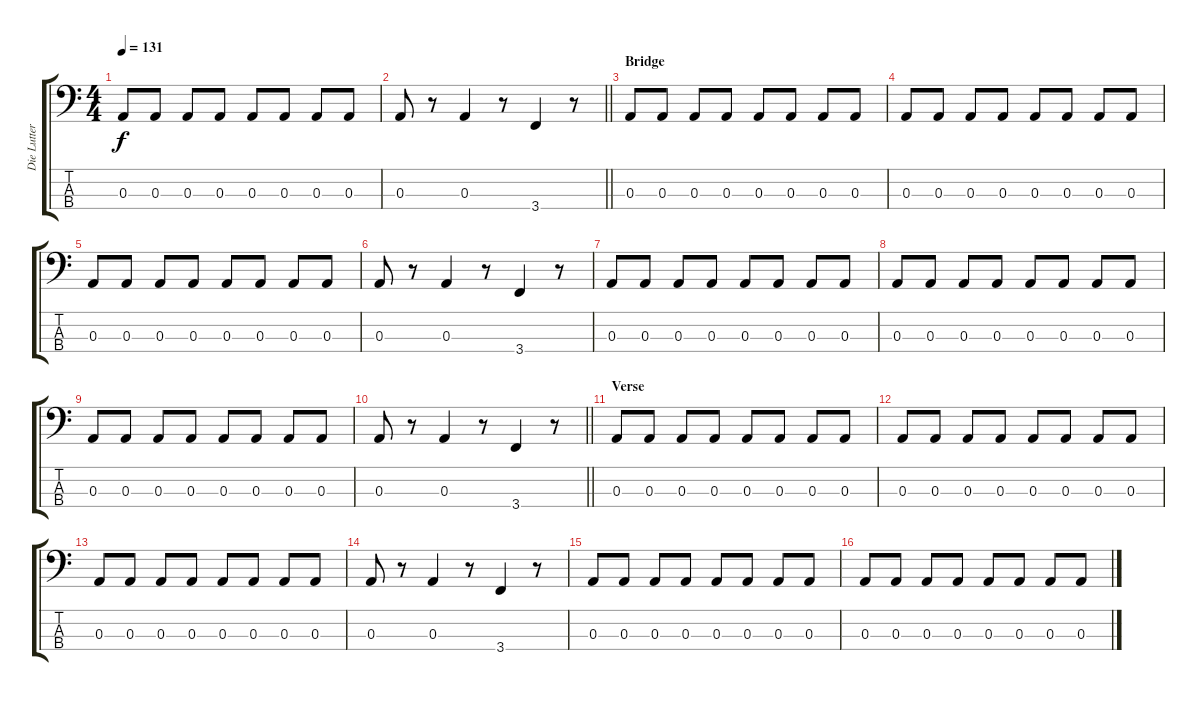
\track ("Die Lutter" "Die Lutter") {instrument electricbasspick}
\staff {score tabs}
\tuning (G2 D2 A1 D1) {hide}
\ts (4 4)
\tempo 131
\clef f4
\ks c
0.3.8{dy f} 0.3.8 0.3.8 0.3.8 0.3.8 0.3.8 0.3.8 0.3.8 |
\barLineRight lightlight
0.3.8 r.8 0.3.4 r.8 3.4.4 r.8 |
\section ("" "Bridge")
0.3.8 0.3.8 0.3.8 0.3.8 0.3.8 0.3.8 0.3.8 0.3.8 |
0.3.8 0.3.8 0.3.8 0.3.8 0.3.8 0.3.8 0.3.8 0.3.8 |
0.3.8 0.3.8 0.3.8 0.3.8 0.3.8 0.3.8 0.3.8 0.3.8 |
0.3.8 r.8 0.3.4 r.8 3.4.4 r.8 |
0.3.8 0.3.8 0.3.8 0.3.8 0.3.8 0.3.8 0.3.8 0.3.8 |
0.3.8 0.3.8 0.3.8 0.3.8 0.3.8 0.3.8 0.3.8 0.3.8 |
0.3.8 0.3.8 0.3.8 0.3.8 0.3.8 0.3.8 0.3.8 0.3.8 |
\barLineRight lightlight
0.3.8 r.8 0.3.4 r.8 3.4.4 r.8 |
\section ("" "Verse")
0.3.8 0.3.8 0.3.8 0.3.8 0.3.8 0.3.8 0.3.8 0.3.8 |
0.3.8 0.3.8 0.3.8 0.3.8 0.3.8 0.3.8 0.3.8 0.3.8 |
0.3.8 0.3.8 0.3.8 0.3.8 0.3.8 0.3.8 0.3.8 0.3.8 |
0.3.8 r.8 0.3.4 r.8 3.4.4 r.8 |
0.3.8 0.3.8 0.3.8 0.3.8 0.3.8 0.3.8 0.3.8 0.3.8 |
0.3.8 0.3.8 0.3.8 0.3.8 0.3.8 0.3.8 0.3.8 0.3.8
